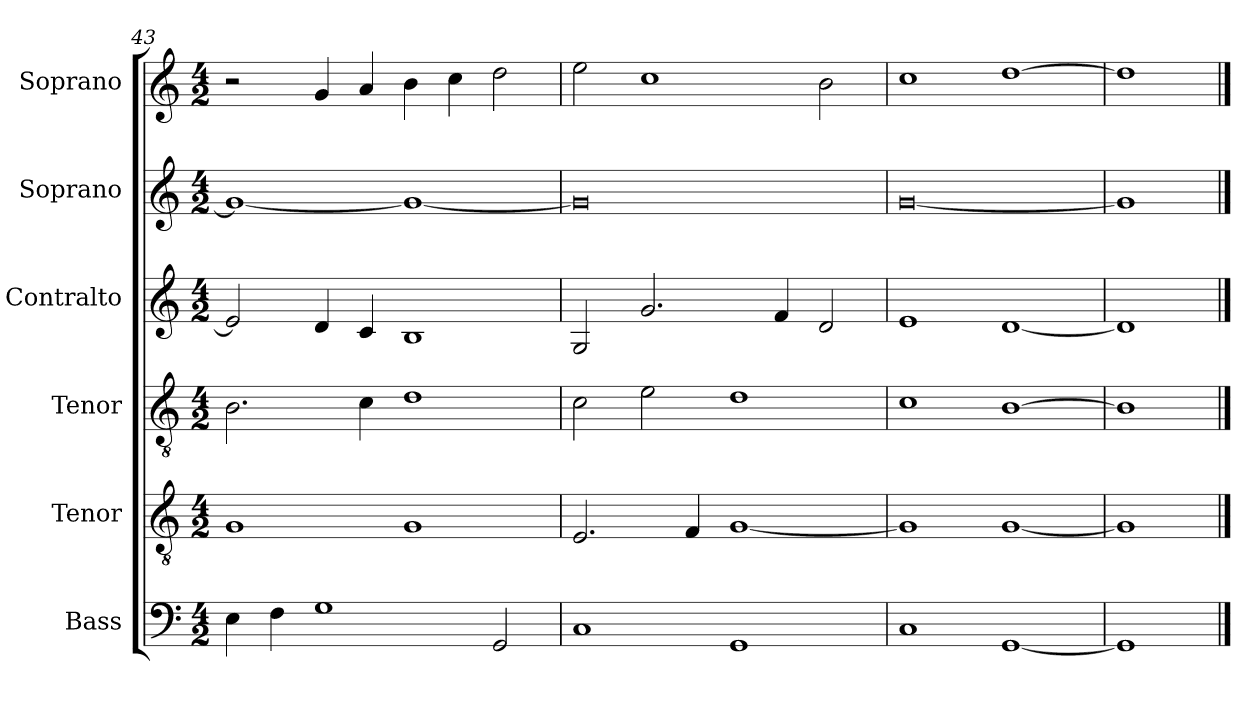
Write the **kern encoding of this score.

**kern	**kern	**kern	**kern	**kern	**kern
*part6	*part5	*part4	*part3	*part2	*part1
*staff6	*staff5	*staff4	*staff3	*staff2	*staff1
*I"Bass	*I"Tenor	*I"Tenor	*I"Contralto	*I"Soprano	*I"Soprano
*I'B	*I'T	*I'T	*I'A	*I'S	*I'S
*clefF4	*clefGv2	*clefGv2	*clefG2	*clefG2	*clefG2
*k[]	*k[]	*k[]	*k[]	*k[]	*k[]
*G:mix	*G:mix	*G:mix	*G:mix	*G:mix	*G:mix
*M4/2	*M4/2	*M4/2	*M4/2	*M4/2	*M4/2
=43	=43	=43	=43	=43	=43
4E	1G	2.B	2e]	1g_	2r
4F	.	.	.	.	.
1G	.	.	4d	.	4g
.	.	4c	4c	.	4a
.	1G	1d	1B	1g_	4b
.	.	.	.	.	4cc
2GG	.	.	.	.	2dd
=44	=44	=44	=44	=44	=44
1C	2.E	2c	2G	0g]	2ee
.	.	2e	2.g	.	1cc
.	4F	.	.	.	.
1GG	[1G	1d	.	.	.
.	.	.	4f	.	.
.	.	.	2d	.	2b
=45	=45	=45	=45	=45	=45
1C	1G]	1c	1e	[0g	1cc
[1GG	[1G	[1B	[1d	.	[1dd
=46	=46	=46	=46	=46	=46
1GG]	1G]	1B]	1d]	1g]	1dd]
==	==	==	==	==	==
*-	*-	*-	*-	*-	*-
